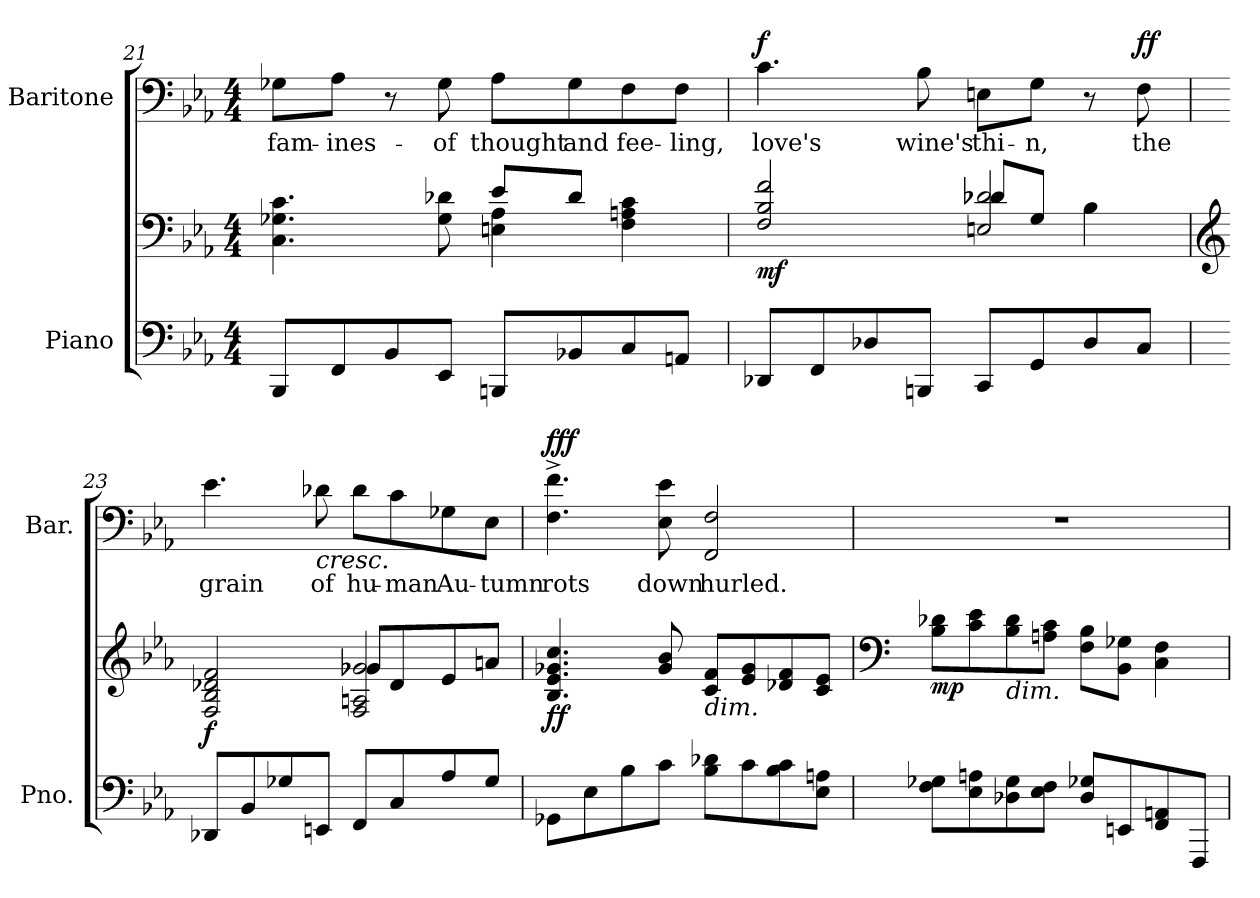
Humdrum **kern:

**kern	**kern	**dynam	**kern	**text	**dynam
*part2	*part2	*part2	*part1	*part1	*part1
*staff3	*staff2	*staff2/3	*staff1	*staff1	*staff1
*I"Piano	*	*	*I"Baritone	*	*
*I'Pno.	*	*	*I'Bar.	*	*
!!LO:LB:g=z
*clefF4	*clefF4	*	*clefF4	*	*
*k[b-e-a-]	*k[b-e-a-]	*	*k[b-e-a-]	*	*
*M4/4	*M4/4	*	*M4/4	*	*
=21	=21	=21	=21	=21	=21
*	*^	*	*	*	*
!	!	!	!	!	!LO:LY:b	!
8BBB-/L	4.C\ 4.G-X\ 4.c\	2ryy	.	8G-X\L	fam-	.
!	!	!	!	!	!LO:LY:b	!
8FF/	.	.	.	8A-\J	-ines-	.
8BB-/	.	.	.	8r	.	.
!	!	!	!	!	!LO:LY:b	!
8EE-/J	8G-\ 8d-X\	.	.	8G-\	of	.
!	!	!	!	!	!LO:LY:b	!
8BBBn/L	4En\ 4A-\	8e-/L	.	8A-\L	thought	.
!	!	!	!	!	!LO:LY:b	!
8BB-X/	.	8d-/J	.	8G-\	and	.
!	!	!	!	!	!LO:LY:b	!
8C/	4F\ 4An\ 4c\	4ryy	.	8F\	fee-	.
!	!	!	!	!	!LO:LY:b	!
8AAn/J	.	.	.	8F\J	-ling,	.
=22	=22	=22	=22	=22	=22	=22
!	!	!	!LO:DY:b	!	!LO:LY:b	!LO:DY:b
8DD-X/L	2F/ 2B-/ 2f/	2ryy	mf	4.c\	love's	f
8FF/	.	.	.	.	.	.
8D-X/	.	.	.	.	.	.
!	!	!	!	!	!LO:LY:b	!
8BBBn/J	.	.	.	8B-\	wine's	.
!	!	!	!	!	!LO:LY:b	!
8CC/L	2En/ 2d-X/	8d-/L	.	8En\L	thi-	.
!	!	!	!	!	!LO:LY:b	!
8GG/	.	8G/J	.	8G\J	-n,	.
8D-/	.	4B-\	.	8r	.	.
!	!	!	!	!	!LO:LY:b	!LO:DY:b
8C/J	.	.	.	8F\	the	ff
!!LO:LB:g=z
=23	=23	=23	=23	=23	=23	=23
*	*clefG2	*	*	*	*	*
!	!	!	!LO:DY:b	!	!LO:LY:b	!
8DD-X/L	2F/ 2B-/ 2d-X/ 2f/	2ryy	f	4.e-\	grain	.
8BB-/	.	.	.	.	.	.
8G-X/	.	.	.	.	.	.
!	!	!	!	!LO:TX:b:i:t=cresc.	!	!
!	!	!	!	!	!LO:LY:b	!
8EEn/J	.	.	.	8d-X\	of	.
!	!	!	!	!	!LO:LY:b	!
8FF/L	2F/ 2An/ 2g-X/	8g-/L	.	8d-\L	hu-	.
!	!	!	!	!	!LO:LY:b	!
8C/	.	8d-/	.	8c\	-man	.
!	!	!	!	!	!LO:LY:b	!
8A-/	.	8e-/	.	8G-X\	Au-	.
!	!	!	!	!	!LO:LY:b	!
8G-/J	.	8an/J	.	8E-\J	-tumn	.
=24	=24	=24	=24	=24	=24	=24
!	!	!	!LO:DY:b	!	!LO:LY:b	!LO:DY:b
*	*v	*v	*	*	*	*
8GG-X\L	4.B-/ 4.e-/ 4.g-X/ 4.cc/	ff	4.F\^ 4.f\^	rots	fff
8E-\	.	.	.	.	.
8B-\	.	.	.	.	.
!	!	!	!	!LO:LY:b	!
8c\J	8g-/ 8b-/	.	8E-\ 8e-\	down	.
!	!LO:TX:b:i:t=dim.	!	!	!	!
!	!	!	!	!LO:LY:b	!
8B-\ 8d-X\L	8c/ 8f/L	.	2FF/ 2F/	hurled.	.
8c\	8e-/ 8g-/	.	.	.	.
8B-\ 8c\	8d-X/ 8f/	.	.	.	.
8E-\ 8An\J	8c/ 8e-/J	.	.	.	.
=25	=25	=25	=25	=25	=25
*	*clefF4	*	*	*	*
!	!	!LO:DY:b	!	!	!
8F\ 8G-X\L	8B-\ 8d-X\L	mp	1r	.	.
8E-\ 8An\	8c\ 8e-\	.	.	.	.
!	!LO:TX:b:i:t=dim.	!	!	!	!
8D-X\ 8G-\	8B-\ 8d-\	.	.	.	.
8E-\ 8F\J	8An\ 8c\J	.	.	.	.
8D-/ 8G-X/L	8F\ 8B-\L	.	.	.	.
8EEn/	8BB-\ 8G-X\J	.	.	.	.
8FF/ 8AAn/	4C\ 4F\	.	.	.	.
8FFF/J	.	.	.	.	.
=	=	=	=	=	=
*-	*-	*-	*-	*-	*-
